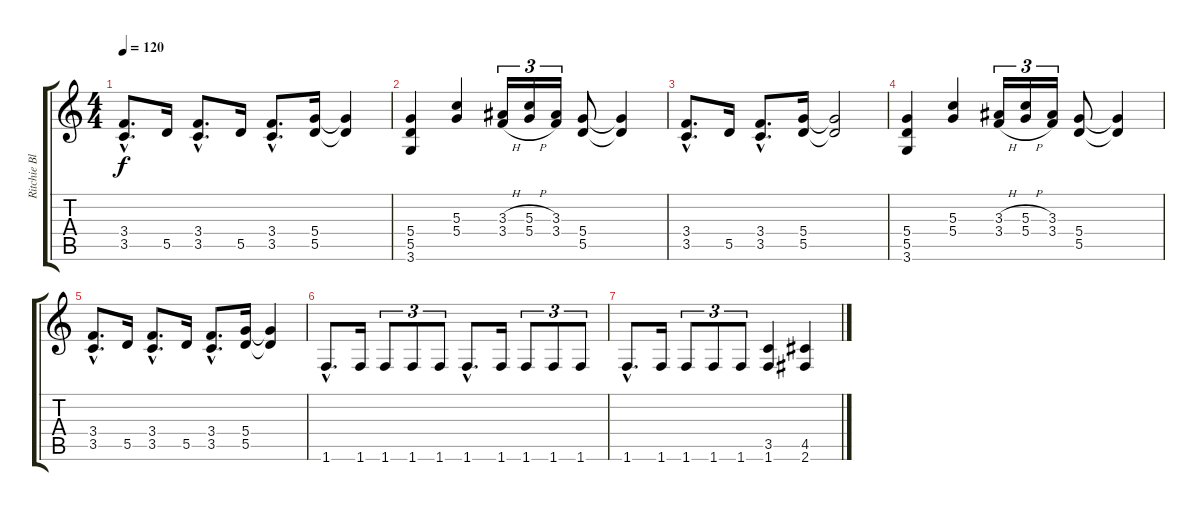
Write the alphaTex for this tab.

\track ("Ritchie Blackmore" "Ritchie Bl") {instrument distortionguitar}
\staff {score tabs}
\tuning (E4 B3 G3 D3 A2 E2) {hide}
\ts (4 4)
\tempo 120
\clef g2
\ks c
(3.4{hac} 3.5{hac}).8{d dy f} 5.5.16 (3.4{hac} 3.5{hac}).8{d} 5.5.16 (3.4{hac} 3.5{hac}).8{d} (5.4 5.5).16 (5.4{t} 5.5{t}).4 |
(5.4 5.5 3.6).4 (5.3 5.4).4 (3.3{h} 3.4{h}).16{tu (3 2)} (5.3{h} 5.4{h}).16{tu (3 2)} (3.3 3.4).16{tu (3 2)} (5.4 5.5).8 (5.4{t} 5.5{t}).4 |
(3.4{hac} 3.5{hac}).8{d} 5.5.16 (3.4{hac} 3.5{hac}).8{d} (5.4 5.5).16 (5.4{t} 5.5{t}).2 |
(5.4 5.5 3.6).4 (5.3 5.4).4 (3.3{h} 3.4{h}).16{tu (3 2)} (5.3{h} 5.4{h}).16{tu (3 2)} (3.3 3.4).16{tu (3 2)} (5.4 5.5).8 (5.4{t} 5.5{t}).4 |
(3.4{hac} 3.5{hac}).8{d} 5.5.16 (3.4{hac} 3.5{hac}).8{d} 5.5.16 (3.4{hac} 3.5{hac}).8{d} (5.4 5.5).16 (5.4{t} 5.5{t}).4 |
1.6{hac}.8{d} 1.6.16 1.6.8{tu (3 2)} 1.6.8{tu (3 2)} 1.6.8{tu (3 2)} 1.6{hac}.8{d} 1.6.16 1.6.8{tu (3 2)} 1.6.8{tu (3 2)} 1.6.8{tu (3 2)} |
1.6{hac}.8{d} 1.6.16 1.6.8{tu (3 2)} 1.6.8{tu (3 2)} 1.6.8{tu (3 2)} (3.5 1.6).4 (4.5 2.6).4
